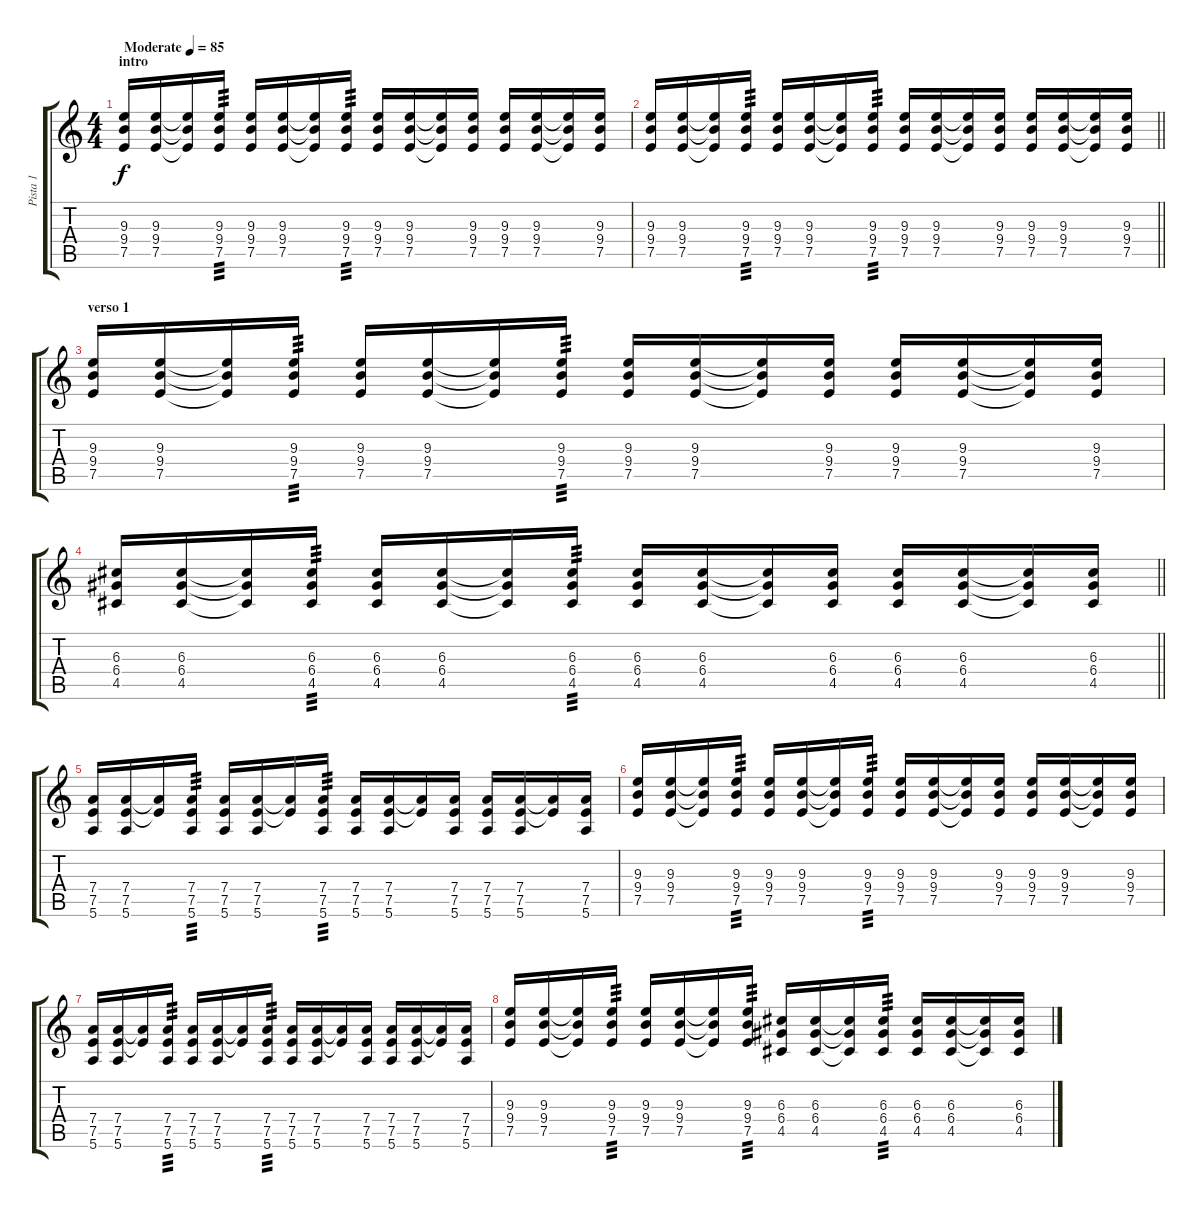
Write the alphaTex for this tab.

\track ("Pista 1" "Pista 1") {instrument distortionguitar}
\staff {score tabs}
\tuning (E4 B3 G3 D3 A2 E2) {hide}
\ts (4 4)
\section ("" "intro")
\tempo (85 "Moderate")
\clef g2
\ks c
(9.3 9.4 7.5).16{dy f instrument distortionguitar} (9.3 9.4 7.5).16 (9.3{t} 9.4{t} 7.5{t}).16 (9.3 9.4 7.5).16{tp 3} (9.3 9.4 7.5).16 (9.3 9.4 7.5).16 (9.3{t} 9.4{t} 7.5{t}).16 (9.3 9.4 7.5).16{tp 3} (9.3 9.4 7.5).16 (9.3 9.4 7.5).16 (9.3{t} 9.4{t} 7.5{t}).16 (9.3 9.4 7.5).16 (9.3 9.4 7.5).16 (9.3 9.4 7.5).16 (9.3{t} 9.4{t} 7.5{t}).16 (9.3 9.4 7.5).16 |
\barLineRight lightlight
(9.3 9.4 7.5).16 (9.3 9.4 7.5).16 (9.3{t} 9.4{t} 7.5{t}).16 (9.3 9.4 7.5).16{tp 3} (9.3 9.4 7.5).16 (9.3 9.4 7.5).16 (9.3{t} 9.4{t} 7.5{t}).16 (9.3 9.4 7.5).16{tp 3} (9.3 9.4 7.5).16 (9.3 9.4 7.5).16 (9.3{t} 9.4{t} 7.5{t}).16 (9.3 9.4 7.5).16 (9.3 9.4 7.5).16 (9.3 9.4 7.5).16 (9.3{t} 9.4{t} 7.5{t}).16 (9.3 9.4 7.5).16 |
\section ("" "verso 1")
(9.3 9.4 7.5).16 (9.3 9.4 7.5).16 (9.3{t} 9.4{t} 7.5{t}).16 (9.3 9.4 7.5).16{tp 3} (9.3 9.4 7.5).16 (9.3 9.4 7.5).16 (9.3{t} 9.4{t} 7.5{t}).16 (9.3 9.4 7.5).16{tp 3} (9.3 9.4 7.5).16 (9.3 9.4 7.5).16 (9.3{t} 9.4{t} 7.5{t}).16 (9.3 9.4 7.5).16 (9.3 9.4 7.5).16 (9.3 9.4 7.5).16 (9.3{t} 9.4{t} 7.5{t}).16 (9.3 9.4 7.5).16 |
\barLineRight lightlight
(6.3 6.4 4.5).16 (6.3 6.4 4.5).16 (6.3{t} 6.4{t} 4.5{t}).16 (6.3 6.4 4.5).16{tp 3} (6.3 6.4 4.5).16 (6.3 6.4 4.5).16 (6.3{t} 6.4{t} 4.5{t}).16 (6.3 6.4 4.5).16{tp 3} (6.3 6.4 4.5).16 (6.3 6.4 4.5).16 (6.3{t} 6.4{t} 4.5{t}).16 (6.3 6.4 4.5).16 (6.3 6.4 4.5).16 (6.3 6.4 4.5).16 (6.3{t} 6.4{t} 4.5{t}).16 (6.3 6.4 4.5).16 |
(7.4 7.5 5.6).16 (7.4 7.5 5.6).16 (7.4{t} 7.5{t}).16 (7.4 7.5 5.6).16{tp 3} (7.4 7.5 5.6).16 (7.4 7.5 5.6).16 (7.4{t} 7.5{t}).16 (7.4 7.5 5.6).16{tp 3} (7.4 7.5 5.6).16 (7.4 7.5 5.6).16 (7.4{t} 7.5{t}).16 (7.4 7.5 5.6).16 (7.4 7.5 5.6).16 (7.4 7.5 5.6).16 (7.4{t} 7.5{t}).16 (7.4 7.5 5.6).16 |
(9.3 9.4 7.5).16 (9.3 9.4 7.5).16 (9.3{t} 9.4{t} 7.5{t}).16 (9.3 9.4 7.5).16{tp 3} (9.3 9.4 7.5).16 (9.3 9.4 7.5).16 (9.3{t} 9.4{t} 7.5{t}).16 (9.3 9.4 7.5).16{tp 3} (9.3 9.4 7.5).16 (9.3 9.4 7.5).16 (9.3{t} 9.4{t} 7.5{t}).16 (9.3 9.4 7.5).16 (9.3 9.4 7.5).16 (9.3 9.4 7.5).16 (9.3{t} 9.4{t} 7.5{t}).16 (9.3 9.4 7.5).16 |
(7.4 7.5 5.6).16 (7.4 7.5 5.6).16 (7.4{t} 7.5{t}).16 (7.4 7.5 5.6).16{tp 3} (7.4 7.5 5.6).16 (7.4 7.5 5.6).16 (7.4{t} 7.5{t}).16 (7.4 7.5 5.6).16{tp 3} (7.4 7.5 5.6).16 (7.4 7.5 5.6).16 (7.4{t} 7.5{t}).16 (7.4 7.5 5.6).16 (7.4 7.5 5.6).16 (7.4 7.5 5.6).16 (7.4{t} 7.5{t}).16 (7.4 7.5 5.6).16 |
(9.3 9.4 7.5).16 (9.3 9.4 7.5).16 (9.3{t} 9.4{t} 7.5{t}).16 (9.3 9.4 7.5).16{tp 3} (9.3 9.4 7.5).16 (9.3 9.4 7.5).16 (9.3{t} 9.4{t} 7.5{t}).16 (9.3 9.4 7.5).16{tp 3} (6.3 6.4 4.5).16 (6.3 6.4 4.5).16 (6.3{t} 6.4{t} 4.5{t}).16 (6.3 6.4 4.5).16{tp 3} (6.3 6.4 4.5).16 (6.3 6.4 4.5).16 (6.3{t} 6.4{t} 4.5{t}).16 (6.3 6.4 4.5).16
